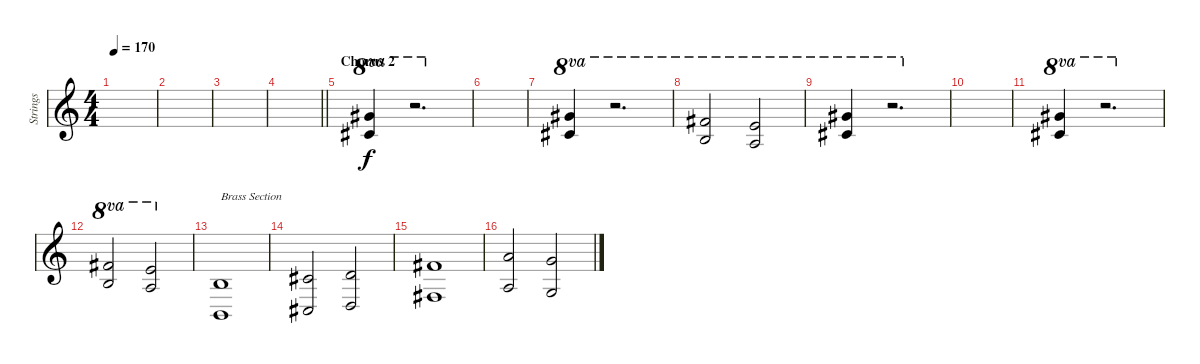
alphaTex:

\track ("Strings" "Strings") {instrument stringensemble1}
\staff {score}
\tuning (Eb4 Bb3 Gb3 Db3 Ab2 Eb2) {hide}
\ts (4 4)
\tempo 170
\clef g2
\ks c
|
|
|
\barLineRight lightlight
|
\section ("" "Chorus 2")
(17.1 15.2).4{ot 8va} r.2{d ot 8va} |
|
(17.1 15.2).4{ot 8va} r.2{d ot 8va} |
(15.1 17.3).2{ot 8va} (13.1 15.3).2{ot 8va} |
(17.1 15.2).4{ot 8va} r.2{d ot 8va} |
|
(17.1 15.2).4{ot 8va} r.2{d ot 8va} |
(15.1 17.3).2{ot 8va} (13.1 15.3).2{ot 8va} |
(5.3 3.5).1{txt "Brass Section" volume 14 instrument brasssection} |
(7.3 5.5).2 (8.3 6.5).2 |
(12.3 10.5).1 |
(15.3 13.5).2 (13.3 11.5).2
